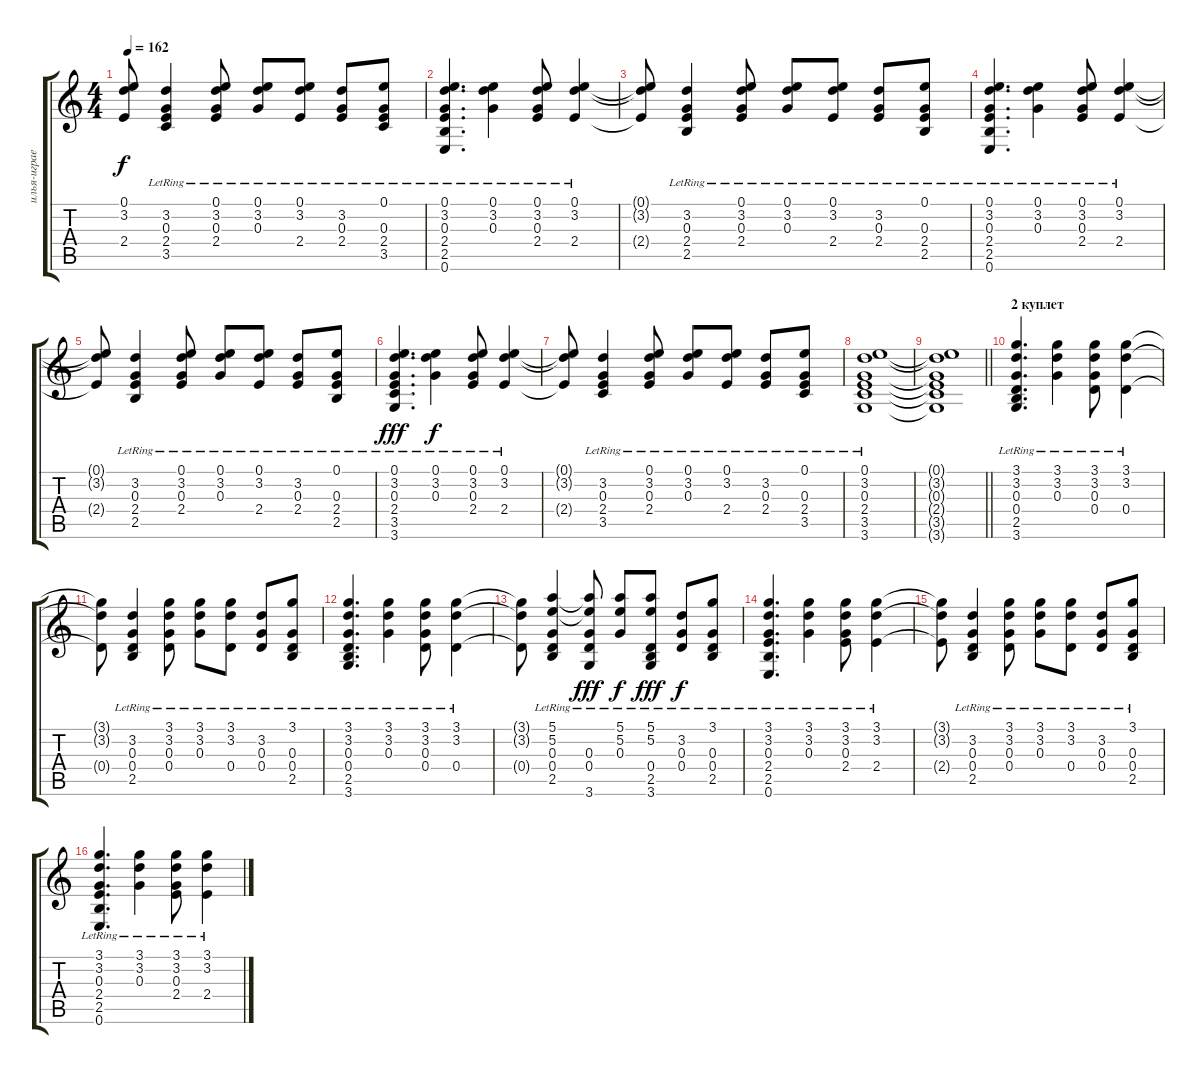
\track ("илья-играет" "илья-играе") {instrument acousticguitarsteel}
\staff {score tabs}
\tuning (E4 B3 G3 D3 A2 E2) {hide}
\ts (4 4)
\tempo 162
\clef g2
\ks c
(0.1{t} 3.2{t} 2.4{t}).8{dy f} (3.2{lr} 0.3{lr} 2.4{lr} 3.5{lr}).4 (0.1{lr} 3.2{lr} 0.3{lr} 2.4{lr}).8 (0.1{lr} 3.2{lr} 0.3{lr}).8 (0.1{lr} 3.2{lr} 2.4{lr}).8 (3.2{lr} 0.3{lr} 2.4{lr}).8 (0.1{lr} 0.3{lr} 2.4{lr} 3.5{lr}).8 |
(0.1{lr} 3.2{lr} 0.3{lr} 2.4{lr} 2.5{lr} 0.6{lr}).4{d} (0.1{lr} 3.2{lr} 0.3{lr}).4 (0.1{lr} 3.2{lr} 0.3{lr} 2.4{lr}).8 (0.1{lr} 3.2{lr} 2.4{lr}).4 |
(0.1{t} 3.2{t} 2.4{t}).8 (3.2{lr} 0.3{lr} 2.4{lr} 2.5{lr}).4 (0.1{lr} 3.2{lr} 0.3{lr} 2.4{lr}).8 (0.1{lr} 3.2{lr} 0.3{lr}).8 (0.1{lr} 3.2{lr} 2.4{lr}).8 (3.2{lr} 0.3{lr} 2.4{lr}).8 (0.1{lr} 0.3{lr} 2.4{lr} 2.5{lr}).8 |
(0.1{lr} 3.2{lr} 0.3{lr} 2.4{lr} 2.5{lr} 0.6{lr}).4{d} (0.1{lr} 3.2{lr} 0.3{lr}).4 (0.1{lr} 3.2{lr} 0.3{lr} 2.4{lr}).8 (0.1{lr} 3.2{lr} 2.4{lr}).4 |
(0.1{t} 3.2{t} 2.4{t}).8 (3.2{lr} 0.3{lr} 2.4{lr} 2.5{lr}).4 (0.1{lr} 3.2{lr} 0.3{lr} 2.4{lr}).8 (0.1{lr} 3.2{lr} 0.3{lr}).8 (0.1{lr} 3.2{lr} 2.4{lr}).8 (3.2{lr} 0.3{lr} 2.4{lr}).8 (0.1{lr} 0.3{lr} 2.4{lr} 2.5{lr}).8 |
(0.1{lr} 3.2{lr} 0.3{lr} 2.4{lr} 3.5{lr} 3.6).4{d dy fff} (0.1{lr} 3.2{lr} 0.3{lr}).4{dy f} (0.1{lr} 3.2{lr} 0.3{lr} 2.4{lr}).8 (0.1{lr} 3.2{lr} 2.4{lr}).4 |
(0.1{t} 3.2{t} 2.4{t}).8 (3.2{lr} 0.3{lr} 2.4{lr} 3.5{lr}).4 (0.1{lr} 3.2{lr} 0.3{lr} 2.4{lr}).8 (0.1{lr} 3.2{lr} 0.3{lr}).8 (0.1{lr} 3.2{lr} 2.4{lr}).8 (3.2{lr} 0.3{lr} 2.4{lr}).8 (0.1{lr} 0.3{lr} 2.4{lr} 3.5{lr}).8 |
(0.1{lr} 3.2{lr} 0.3{lr} 2.4{lr} 3.5{lr} 3.6{lr}).1 |
\barLineRight lightlight
(0.1{t} 3.2{t} 0.3{t} 2.4{t} 3.5{t} 3.6{t}).1 |
\section ("" "2 куплет")
(3.1{lr} 3.2{lr} 0.3{lr} 0.4{lr} 2.5{lr} 3.6{lr}).4{d} (3.1{lr} 3.2{lr} 0.3{lr}).4 (3.1{lr} 3.2{lr} 0.3{lr} 0.4{lr}).8 (3.1{lr} 3.2{lr} 0.4{lr}).4 |
(3.1{t} 3.2{t} 0.4{t}).8 (3.2{lr} 0.3{lr} 0.4{lr} 2.5{lr}).4 (3.1{lr} 3.2{lr} 0.3{lr} 0.4{lr}).8 (3.1{lr} 3.2{lr} 0.3{lr}).8 (3.1{lr} 3.2{lr} 0.4{lr}).8 (3.2{lr} 0.3{lr} 0.4{lr}).8 (3.1{lr} 0.3{lr} 0.4{lr} 2.5{lr}).8 |
(3.1{lr} 3.2{lr} 0.3{lr} 0.4{lr} 2.5{lr} 3.6{lr}).4{d} (3.1{lr} 3.2{lr} 0.3{lr}).4 (3.1{lr} 3.2{lr} 0.3{lr} 0.4{lr}).8 (3.1{lr} 3.2{lr} 0.4{lr}).4 |
(3.1{t} 3.2{t} 0.4{t}).8 (5.1 5.2 0.3{lr} 0.4{lr} 2.5{lr}).4 (5.1{t} 5.2{t} 0.3{lr} 0.4{lr} 3.6).8{dy fff} (5.1{lr} 5.2{lr} 0.3{lr}).8{dy f} (5.1{lr} 5.2{lr} 0.4{lr} 2.5 3.6).8{dy fff} (3.2{lr} 0.3{lr} 0.4{lr}).8{dy f} (3.1{lr} 0.3{lr} 0.4{lr} 2.5{lr}).8 |
(3.1{lr} 3.2{lr} 0.3{lr} 2.4{lr} 2.5{lr} 0.6).4{d} (3.1{lr} 3.2{lr} 0.3{lr}).4 (3.1{lr} 3.2{lr} 0.3{lr} 2.4{lr}).8 (3.1{lr} 3.2{lr} 2.4{lr}).4 |
(3.1{t} 3.2{t} 2.4{t}).8 (3.2{lr} 0.3{lr} 0.4{lr} 2.5{lr}).4 (3.1{lr} 3.2{lr} 0.3{lr} 0.4{lr}).8 (3.1{lr} 3.2{lr} 0.3{lr}).8 (3.1{lr} 3.2{lr} 0.4{lr}).8 (3.2{lr} 0.3{lr} 0.4{lr}).8 (3.1{lr} 0.3{lr} 0.4{lr} 2.5{lr}).8 |
(3.1{lr} 3.2{lr} 0.3{lr} 2.4{lr} 2.5{lr} 0.6).4{d} (3.1{lr} 3.2{lr} 0.3{lr}).4 (3.1{lr} 3.2{lr} 0.3{lr} 2.4{lr}).8 (3.1{lr} 3.2{lr} 2.4{lr}).4
